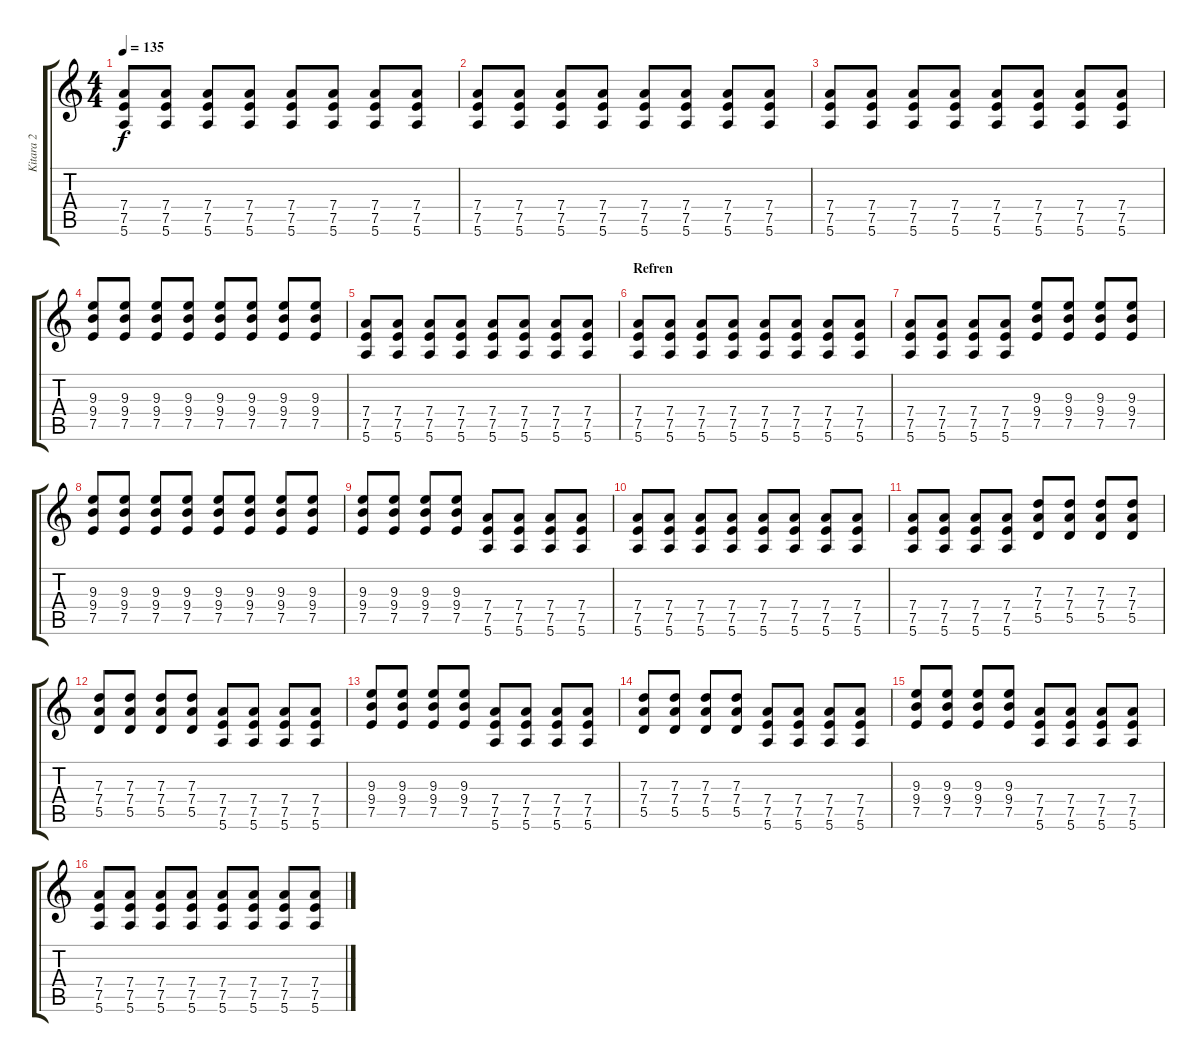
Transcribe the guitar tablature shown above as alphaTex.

\track ("Kitara 2" "Kitara 2") {instrument overdrivenguitar}
\staff {score tabs}
\tuning (E4 B3 G3 D3 A2 E2) {hide}
\ts (4 4)
\tempo 135
\clef g2
\ks c
(7.4 7.5 5.6).8{dy f} (7.4 7.5 5.6).8 (7.4 7.5 5.6).8 (7.4 7.5 5.6).8 (7.4 7.5 5.6).8 (7.4 7.5 5.6).8 (7.4 7.5 5.6).8 (7.4 7.5 5.6).8 |
(7.4 7.5 5.6).8 (7.4 7.5 5.6).8 (7.4 7.5 5.6).8 (7.4 7.5 5.6).8 (7.4 7.5 5.6).8 (7.4 7.5 5.6).8 (7.4 7.5 5.6).8 (7.4 7.5 5.6).8 |
(7.4 7.5 5.6).8 (7.4 7.5 5.6).8 (7.4 7.5 5.6).8 (7.4 7.5 5.6).8 (7.4 7.5 5.6).8 (7.4 7.5 5.6).8 (7.4 7.5 5.6).8 (7.4 7.5 5.6).8 |
(9.3 9.4 7.5).8 (9.3 9.4 7.5).8 (9.3 9.4 7.5).8 (9.3 9.4 7.5).8 (9.3 9.4 7.5).8 (9.3 9.4 7.5).8 (9.3 9.4 7.5).8 (9.3 9.4 7.5).8 |
(7.4 7.5 5.6).8 (7.4 7.5 5.6).8 (7.4 7.5 5.6).8 (7.4 7.5 5.6).8 (7.4 7.5 5.6).8 (7.4 7.5 5.6).8 (7.4 7.5 5.6).8 (7.4 7.5 5.6).8 |
\section ("" "Refren")
(7.4 7.5 5.6).8 (7.4 7.5 5.6).8 (7.4 7.5 5.6).8 (7.4 7.5 5.6).8 (7.4 7.5 5.6).8 (7.4 7.5 5.6).8 (7.4 7.5 5.6).8 (7.4 7.5 5.6).8 |
(7.4 7.5 5.6).8 (7.4 7.5 5.6).8 (7.4 7.5 5.6).8 (7.4 7.5 5.6).8 (9.3 9.4 7.5).8 (9.3 9.4 7.5).8 (9.3 9.4 7.5).8 (9.3 9.4 7.5).8 |
(9.3 9.4 7.5).8 (9.3 9.4 7.5).8 (9.3 9.4 7.5).8 (9.3 9.4 7.5).8 (9.3 9.4 7.5).8 (9.3 9.4 7.5).8 (9.3 9.4 7.5).8 (9.3 9.4 7.5).8 |
(9.3 9.4 7.5).8 (9.3 9.4 7.5).8 (9.3 9.4 7.5).8 (9.3 9.4 7.5).8 (7.4 7.5 5.6).8 (7.4 7.5 5.6).8 (7.4 7.5 5.6).8 (7.4 7.5 5.6).8 |
(7.4 7.5 5.6).8 (7.4 7.5 5.6).8 (7.4 7.5 5.6).8 (7.4 7.5 5.6).8 (7.4 7.5 5.6).8 (7.4 7.5 5.6).8 (7.4 7.5 5.6).8 (7.4 7.5 5.6).8 |
(7.4 7.5 5.6).8 (7.4 7.5 5.6).8 (7.4 7.5 5.6).8 (7.4 7.5 5.6).8 (7.3 7.4 5.5).8 (7.3 7.4 5.5).8 (7.3 7.4 5.5).8 (7.3 7.4 5.5).8 |
(7.3 7.4 5.5).8 (7.3 7.4 5.5).8 (7.3 7.4 5.5).8 (7.3 7.4 5.5).8 (7.4 7.5 5.6).8 (7.4 7.5 5.6).8 (7.4 7.5 5.6).8 (7.4 7.5 5.6).8 |
(9.3 9.4 7.5).8 (9.3 9.4 7.5).8 (9.3 9.4 7.5).8 (9.3 9.4 7.5).8 (7.4 7.5 5.6).8 (7.4 7.5 5.6).8 (7.4 7.5 5.6).8 (7.4 7.5 5.6).8 |
(7.3 7.4 5.5).8 (7.3 7.4 5.5).8 (7.3 7.4 5.5).8 (7.3 7.4 5.5).8 (7.4 7.5 5.6).8 (7.4 7.5 5.6).8 (7.4 7.5 5.6).8 (7.4 7.5 5.6).8 |
(9.3 9.4 7.5).8 (9.3 9.4 7.5).8 (9.3 9.4 7.5).8 (9.3 9.4 7.5).8 (7.4 7.5 5.6).8 (7.4 7.5 5.6).8 (7.4 7.5 5.6).8 (7.4 7.5 5.6).8 |
(7.4 7.5 5.6).8 (7.4 7.5 5.6).8 (7.4 7.5 5.6).8 (7.4 7.5 5.6).8 (7.4 7.5 5.6).8 (7.4 7.5 5.6).8 (7.4 7.5 5.6).8 (7.4 7.5 5.6).8
